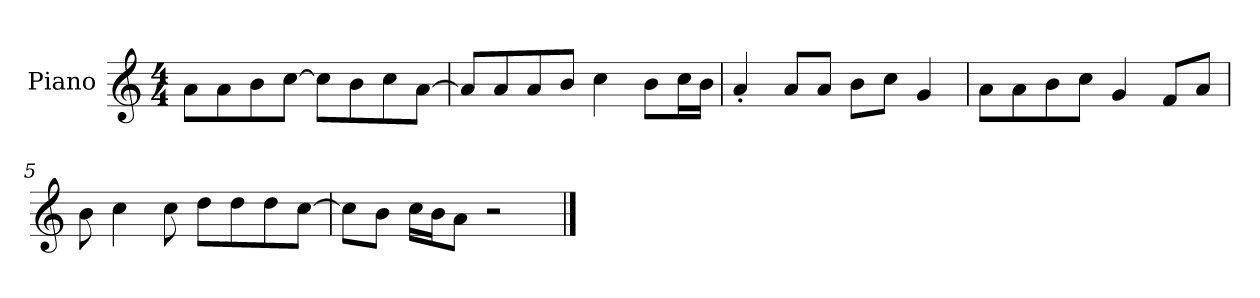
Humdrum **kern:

**kern
*part1
*staff1
*I"Piano
*I'P-no
*clefG2
*k[]
*M4/4
*MM90
=1
8a\L
8a\
8b\
[8cc\J
8cc\L]
8b\
8cc\
[8a\J
=2
8a/L]
8a/
8a/
8b/J
4cc\
8b\L
16cc\L
16b\JJ
=3
4a'/
8a/L
8a/J
8b\L
8cc\J
4g/
=4
8a\L
8a\
8b\
8cc\J
4g/
8f/L
8a/J
=5
8b\
4cc\
8cc\
8dd\L
8dd\
8dd\
[8cc\J
!!LO:LB:g=z
=6
8cc\L]
8b\J
16cc\LL
16b\J
8a\J
2r
==
*-
